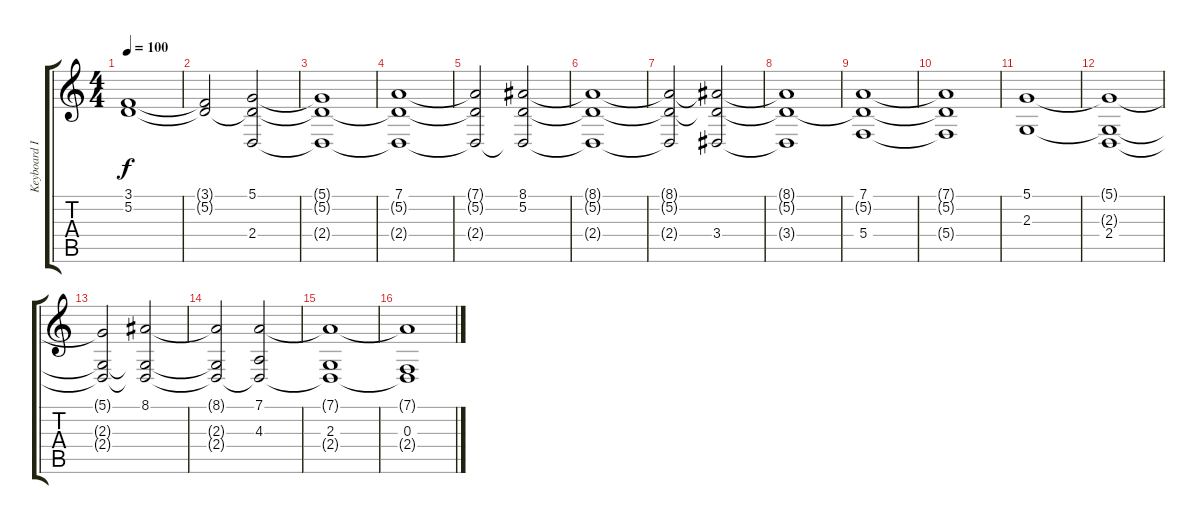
\track ("Keyboard II" "Keyboard I") {instrument fx6goblins}
\staff {score tabs}
\tuning (D4 A3 F3 C3 G2 D2) {hide}
\ts (4 4)
\tempo 100
\clef g2
\ks c
(3.1 5.2).1{dy f instrument fx6goblins} |
(3.1{t} 5.2{t}).2 (5.1 5.2{t} 2.4).2 |
(5.1{t} 5.2{t} 2.4{t}).1 |
(7.1 5.2{t} 2.4{t}).1 |
(7.1{t} 5.2{t} 2.4{t}).2 (8.1 5.2 2.4{t}).2 |
(8.1{t} 5.2{t} 2.4{t}).1 |
(8.1{t} 5.2{t} 2.4{t}).2 (8.1{t} 5.2{t} 3.4).2 |
(8.1{t} 5.2{t} 3.4{t}).1 |
(7.1 5.2{t} 5.4).1 |
(7.1{t} 5.2{t} 5.4{t}).1 |
(5.1 2.3).1 |
(5.1{t} 2.3{t} 2.4).1 |
(5.1{t} 2.3{t} 2.4{t}).2 (8.1 2.3{t} 2.4{t}).2 |
(8.1{t} 2.3{t} 2.4{t}).2 (7.1 4.3 2.4{t}).2 |
(7.1{t} 2.3 2.4{t}).1 |
(7.1{t} 0.3 2.4{t}).1
